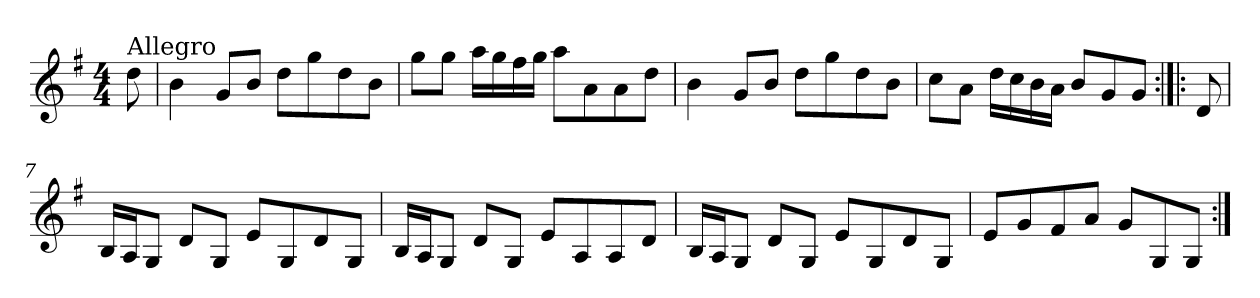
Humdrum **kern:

**kern
*part1
*staff1
*clefG2
*k[f#]
*G:
*M4/4
*MM100
=1
!LO:TX:a:t=Allegro
8dd\
=2
4b\
8g/L
8b/J
8dd\L
8gg\
8dd\
8b\J
=3
8gg\L
8gg\J
16aa\LL
16gg\
16ff#\
16gg\JJ
8aa\L
8a\
8a\
8dd\J
=4
4b\
8g/L
8b/J
8dd\L
8gg\
8dd\
8b\J
=5
8cc\L
8a\J
16dd\LL
16cc\
16b\
16a\JJ
8b/L
8g/
8g/J
=6:|!|:
8d/
!!LO:LB:g=z
=7
16B/LL
16A/J
8G/J
8d/L
8G/J
8e/L
8G/
8d/
8G/J
=8
16B/LL
16A/J
8G/J
8d/L
8G/J
8e/L
8A/
8A/
8d/J
=9
16B/LL
16A/J
8G/J
8d/L
8G/J
8e/L
8G/
8d/
8G/J
=10
8e/L
8g/
8f#/
8a/J
8g/L
8G/
8G/J
=:|!
*-
